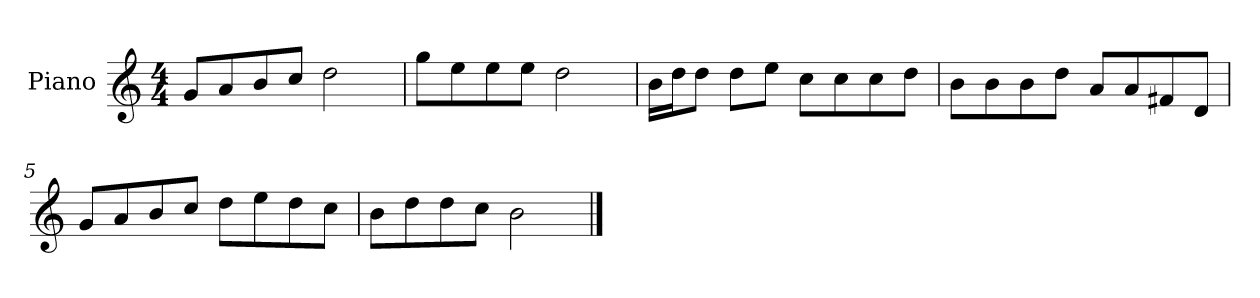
**kern
*part1
*staff1
*I"Piano
*I'P-no
*clefG2
*k[]
*M4/4
*MM90
=1
8g/L
8a/
8b/
8cc/J
2dd\
=2
8gg\L
8ee\
8ee\
8ee\J
2dd\
=3
16b\LL
16dd\J
8dd\J
8dd\L
8ee\J
8cc\L
8cc\
8cc\
8dd\J
=4
8b\L
8b\
8b\
8dd\J
8a/L
8a/
8f#X/
8d/J
=5
8g/L
8a/
8b/
8cc/J
8dd\L
8ee\
8dd\
8cc\J
!!LO:LB:g=z
=6
8b\L
8dd\
8dd\
8cc\J
2b\
==
*-
